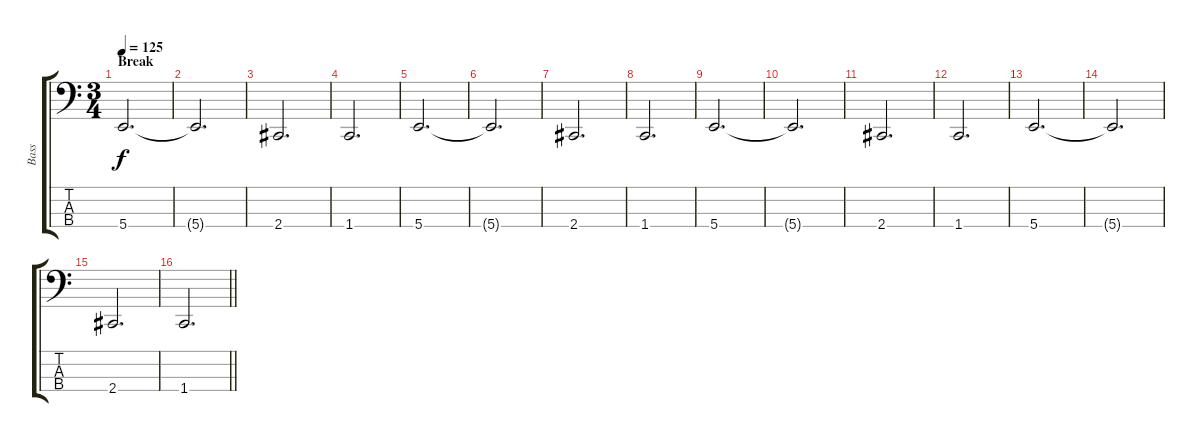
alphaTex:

\track ("Bass" "Bass") {instrument electricbasspick}
\staff {score tabs}
\tuning (D2 A1 E1 B0) {hide}
\ts (3 4)
\section ("" "Break")
\tempo 125
\clef f4
\ks c
5.4.2{d dy f} |
5.4{t}.2{d} |
2.4.2{d} |
1.4.2{d} |
5.4.2{d} |
5.4{t}.2{d} |
2.4.2{d} |
1.4.2{d} |
5.4.2{d} |
5.4{t}.2{d} |
2.4.2{d} |
1.4.2{d} |
5.4.2{d} |
5.4{t}.2{d} |
2.4.2{d} |
\barLineRight lightlight
1.4.2{d}
